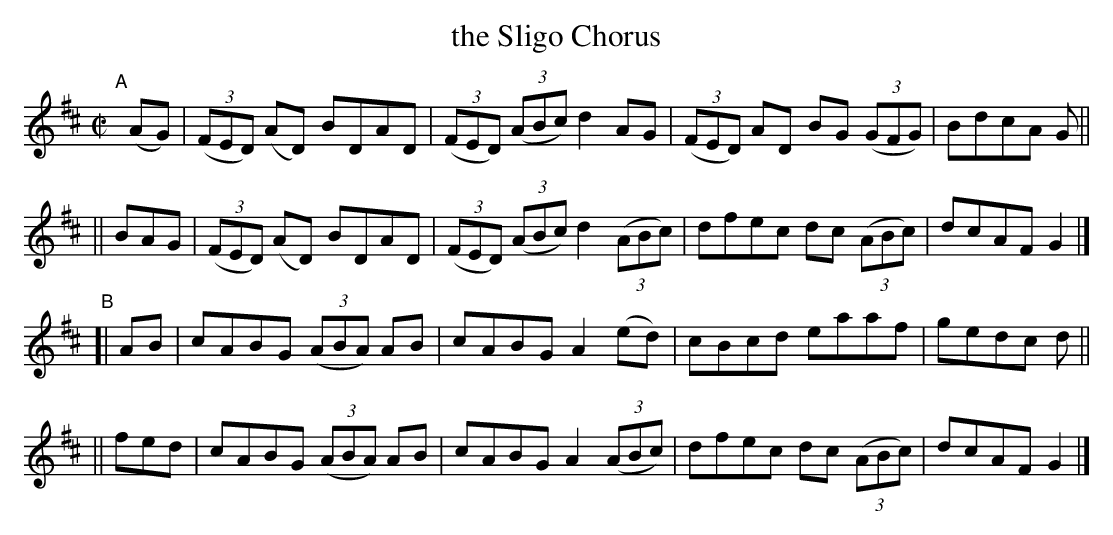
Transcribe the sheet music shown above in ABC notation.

X:1
T: the Sligo Chorus
M: C|
L: 1/8
K: D
"^A"\
[|](AG)| (3(FED) (AD) BDAD | (3(FED) (3(ABc) d2AG | (3(FED) AD BG (3(GFG) | BdcA G ||
|| BAG | (3(FED) (AD) BDAD | (3(FED) (3(ABc) d2(3(ABc) | dfec dc (3(ABc) | dcAF G2 |]
"^B"\
[|  AB | cABG (3(ABA) AB | cABG A2(ed) | cBcd eaaf | gedc d ||
|| fed | cABG (3(ABA) AB | cABG A2(3(ABc) | dfec dc (3(ABc) | dcAF G2 |]
